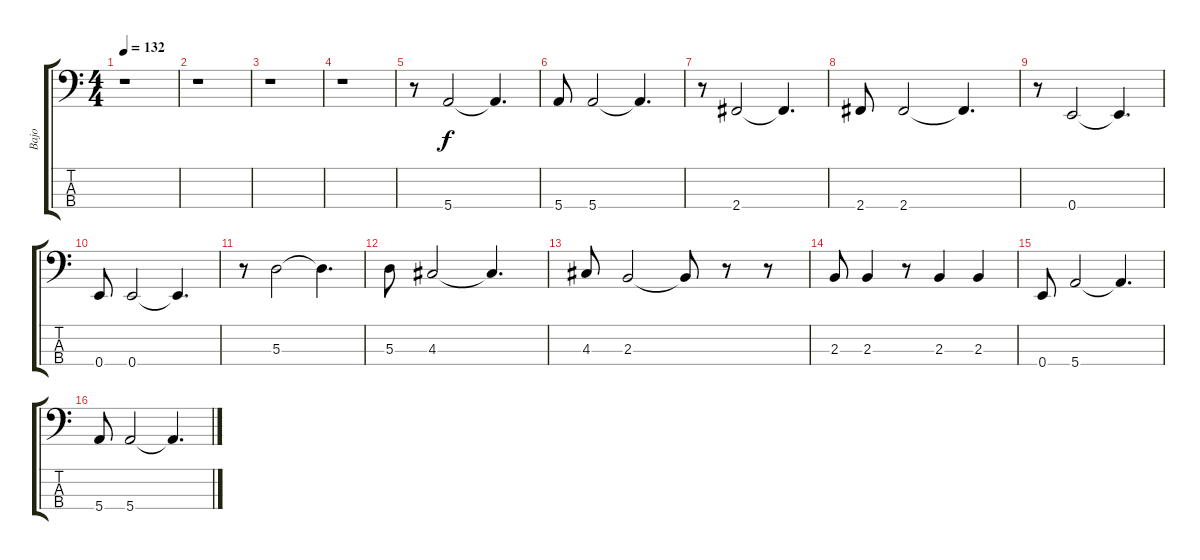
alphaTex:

\track ("Bajo" "Bajo") {instrument electricbassfinger}
\staff {score tabs}
\tuning (G2 D2 A1 E1) {hide}
\ts (4 4)
\tempo 132
\clef f4
\ks c
r.1{dy f} |
r.1 |
r.1 |
r.1 |
r.8 5.4.2 5.4{t}.4{d} |
5.4.8 5.4.2 5.4{t}.4{d} |
r.8 2.4.2 2.4{t}.4{d} |
2.4.8 2.4.2 2.4{t}.4{d} |
r.8 0.4.2 0.4{t}.4{d} |
0.4.8 0.4.2 0.4{t}.4{d} |
r.8 5.3.2 5.3{t}.4{d} |
5.3.8 4.3.2 4.3{t}.4{d} |
4.3.8 2.3.2 2.3{t}.8 r.8 r.8 |
2.3.8 2.3.4 r.8 2.3.4 2.3.4 |
0.4.8 5.4.2 5.4{t}.4{d} |
5.4.8 5.4.2 5.4{t}.4{d}
